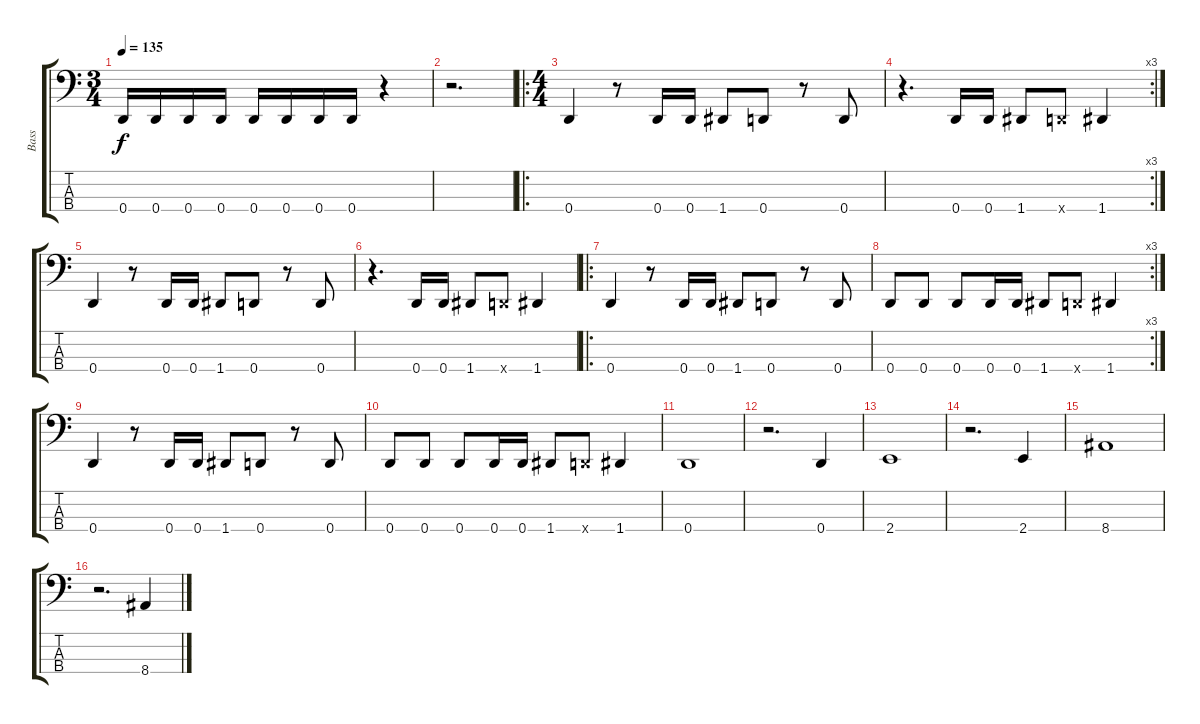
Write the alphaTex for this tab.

\track ("Bass" "Bass") {instrument electricbassfinger}
\staff {score tabs}
\tuning (G2 D2 A1 D1) {hide}
\ts (3 4)
\tempo 135
\clef f4
\ks c
0.4.16{dy f} 0.4.16 0.4.16 0.4.16 0.4.16 0.4.16 0.4.16 0.4.16 r.4 |
r.2{d} |
\ro
\ts (4 4)
0.4.4 r.8 0.4.16 0.4.16 1.4.8 0.4.8 r.8 0.4.8 |
\rc 3
r.4{d} 0.4.16 0.4.16 1.4.8 0.4{x}.8 1.4.4 |
0.4.4 r.8 0.4.16 0.4.16 1.4.8 0.4.8 r.8 0.4.8 |
r.4{d} 0.4.16 0.4.16 1.4.8 0.4{x}.8 1.4.4 |
\ro
0.4.4 r.8 0.4.16 0.4.16 1.4.8 0.4.8 r.8 0.4.8 |
\rc 3
0.4.8 0.4.8 0.4.8 0.4.16 0.4.16 1.4.8 0.4{x}.8 1.4.4 |
0.4.4 r.8 0.4.16 0.4.16 1.4.8 0.4.8 r.8 0.4.8 |
0.4.8 0.4.8 0.4.8 0.4.16 0.4.16 1.4.8 0.4{x}.8 1.4.4 |
0.4.1 |
r.2{d} 0.4.4 |
2.4.1 |
r.2{d} 2.4.4 |
8.4.1 |
r.2{d} 8.4.4
